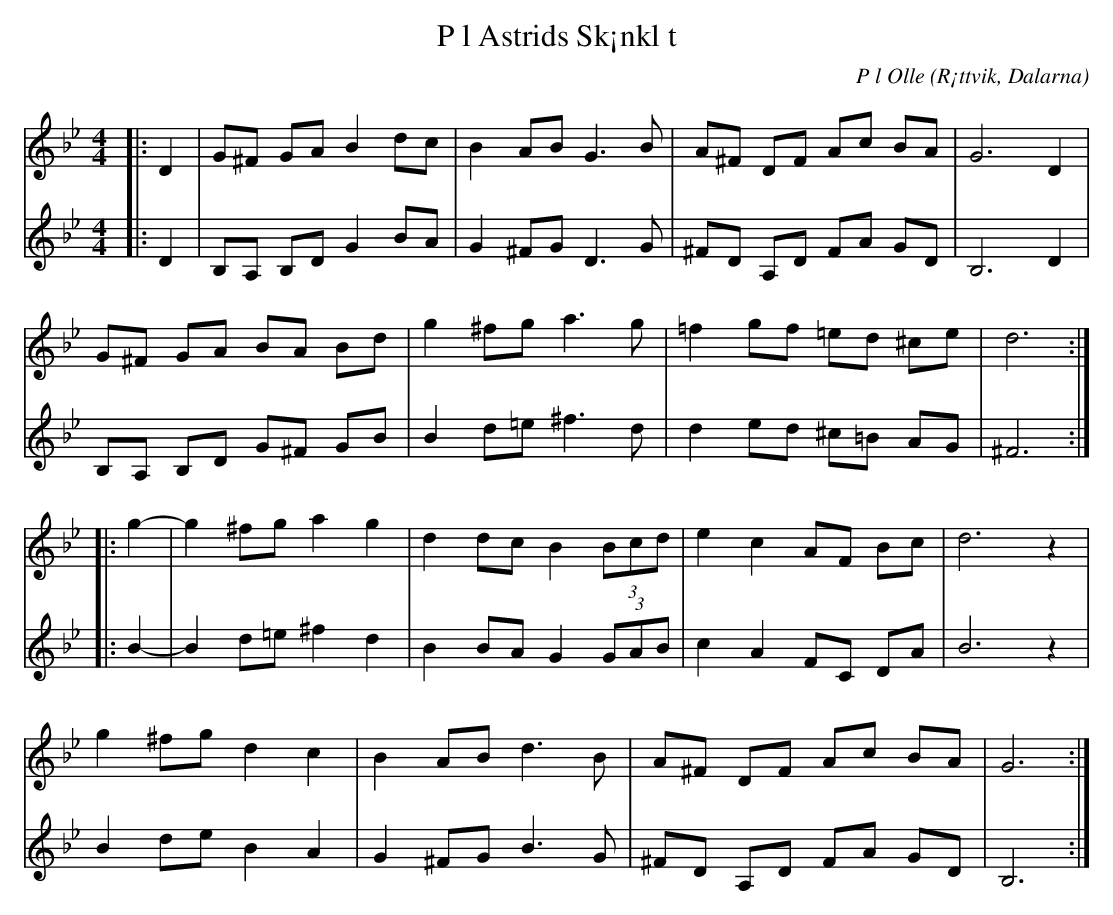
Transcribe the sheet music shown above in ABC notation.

X:1
T:P l Astrids Sk¡nkl t
C:P l Olle
O:R¡ttvik, Dalarna
M:4/4
L:1/8
V:1
V:2
K:Gmin
V:1
|: D2 | G^F GA B2dc | B2AB G3B |  A^F DF Ac BA | G6D2 |
V:2
|: D2 | B,A,  B,D G2BA | G2^FG D3G | ^FD A,D FA GD | B,6 D2 |
V:1
G^F GA BA Bd | g2 ^fg a3g | =f2gf =ed ^ce | d6 :|
V:2
B,A, B,D G^F GB | B2 d=e ^f3d | d2ed ^c=B AG | ^F6 :|
V:1
|: g2- | g2^fg a2 g2 | d2 dcB2 (3Bcd | e2 c2 AF Bc | d6z2 |
V:2
|: B2- |B2 d=e ^f2d2 | B2BA G2 (3GAB | c2A2FC DA | B6z2 |
V:1
g2 ^fg d2c2 |  B2ABd3B | A^F DF Ac BA | G6 :|
V:2
B2 de B2A2 | G2 ^FG B3G | ^FD A,D FA GD | B,6 :|
